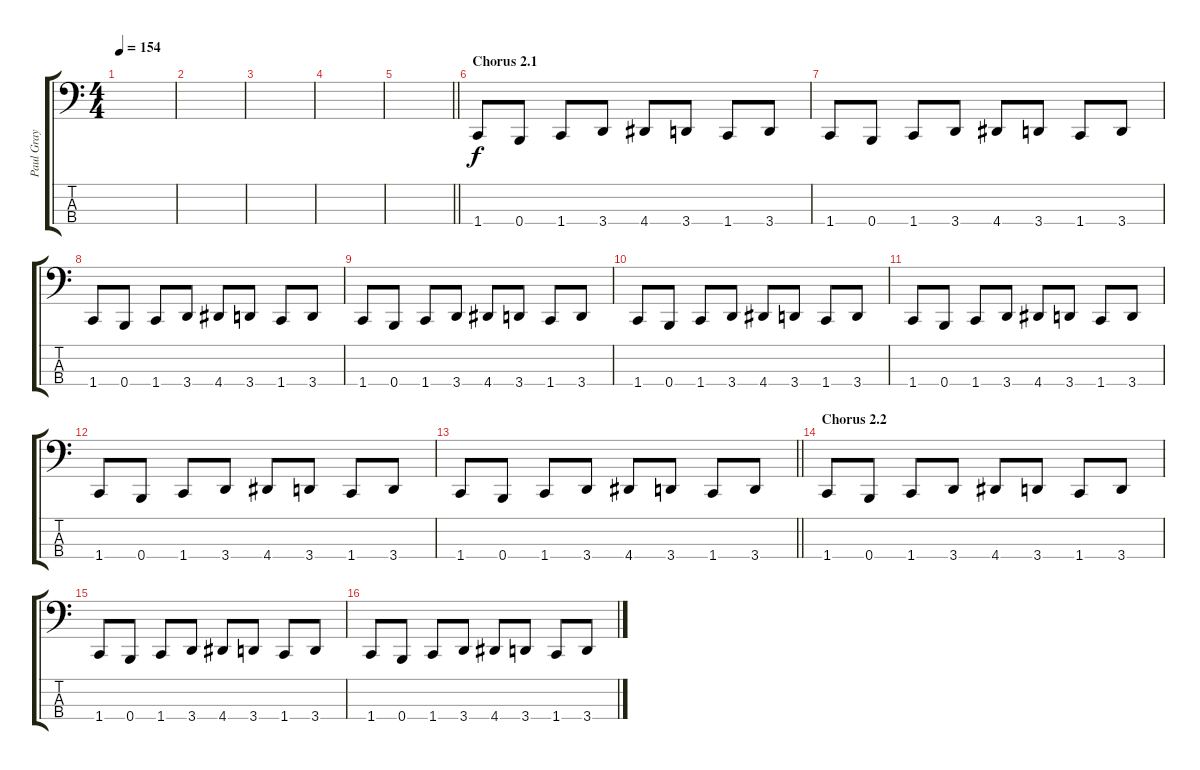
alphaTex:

\track ("Paul Gray" "Paul Gray") {instrument electricbasspick}
\staff {score tabs}
\tuning (E2 B1 Gb1 B0) {hide}
\ts (4 4)
\tempo 154
\clef f4
\ks c
|
|
|
|
\barLineRight lightlight
|
\section ("" "Chorus 2.1")
1.4.8 0.4.8 1.4.8 3.4.8 4.4.8 3.4.8 1.4.8 3.4.8 |
1.4.8 0.4.8 1.4.8 3.4.8 4.4.8 3.4.8 1.4.8 3.4.8 |
1.4.8 0.4.8 1.4.8 3.4.8 4.4.8 3.4.8 1.4.8 3.4.8 |
1.4.8 0.4.8 1.4.8 3.4.8 4.4.8 3.4.8 1.4.8 3.4.8 |
1.4.8 0.4.8 1.4.8 3.4.8 4.4.8 3.4.8 1.4.8 3.4.8 |
1.4.8 0.4.8 1.4.8 3.4.8 4.4.8 3.4.8 1.4.8 3.4.8 |
1.4.8 0.4.8 1.4.8 3.4.8 4.4.8 3.4.8 1.4.8 3.4.8 |
\barLineRight lightlight
1.4.8 0.4.8 1.4.8 3.4.8 4.4.8 3.4.8 1.4.8 3.4.8 |
\section ("" "Chorus 2.2")
1.4.8 0.4.8 1.4.8 3.4.8 4.4.8 3.4.8 1.4.8 3.4.8 |
1.4.8 0.4.8 1.4.8 3.4.8 4.4.8 3.4.8 1.4.8 3.4.8 |
1.4.8 0.4.8 1.4.8 3.4.8 4.4.8 3.4.8 1.4.8 3.4.8
